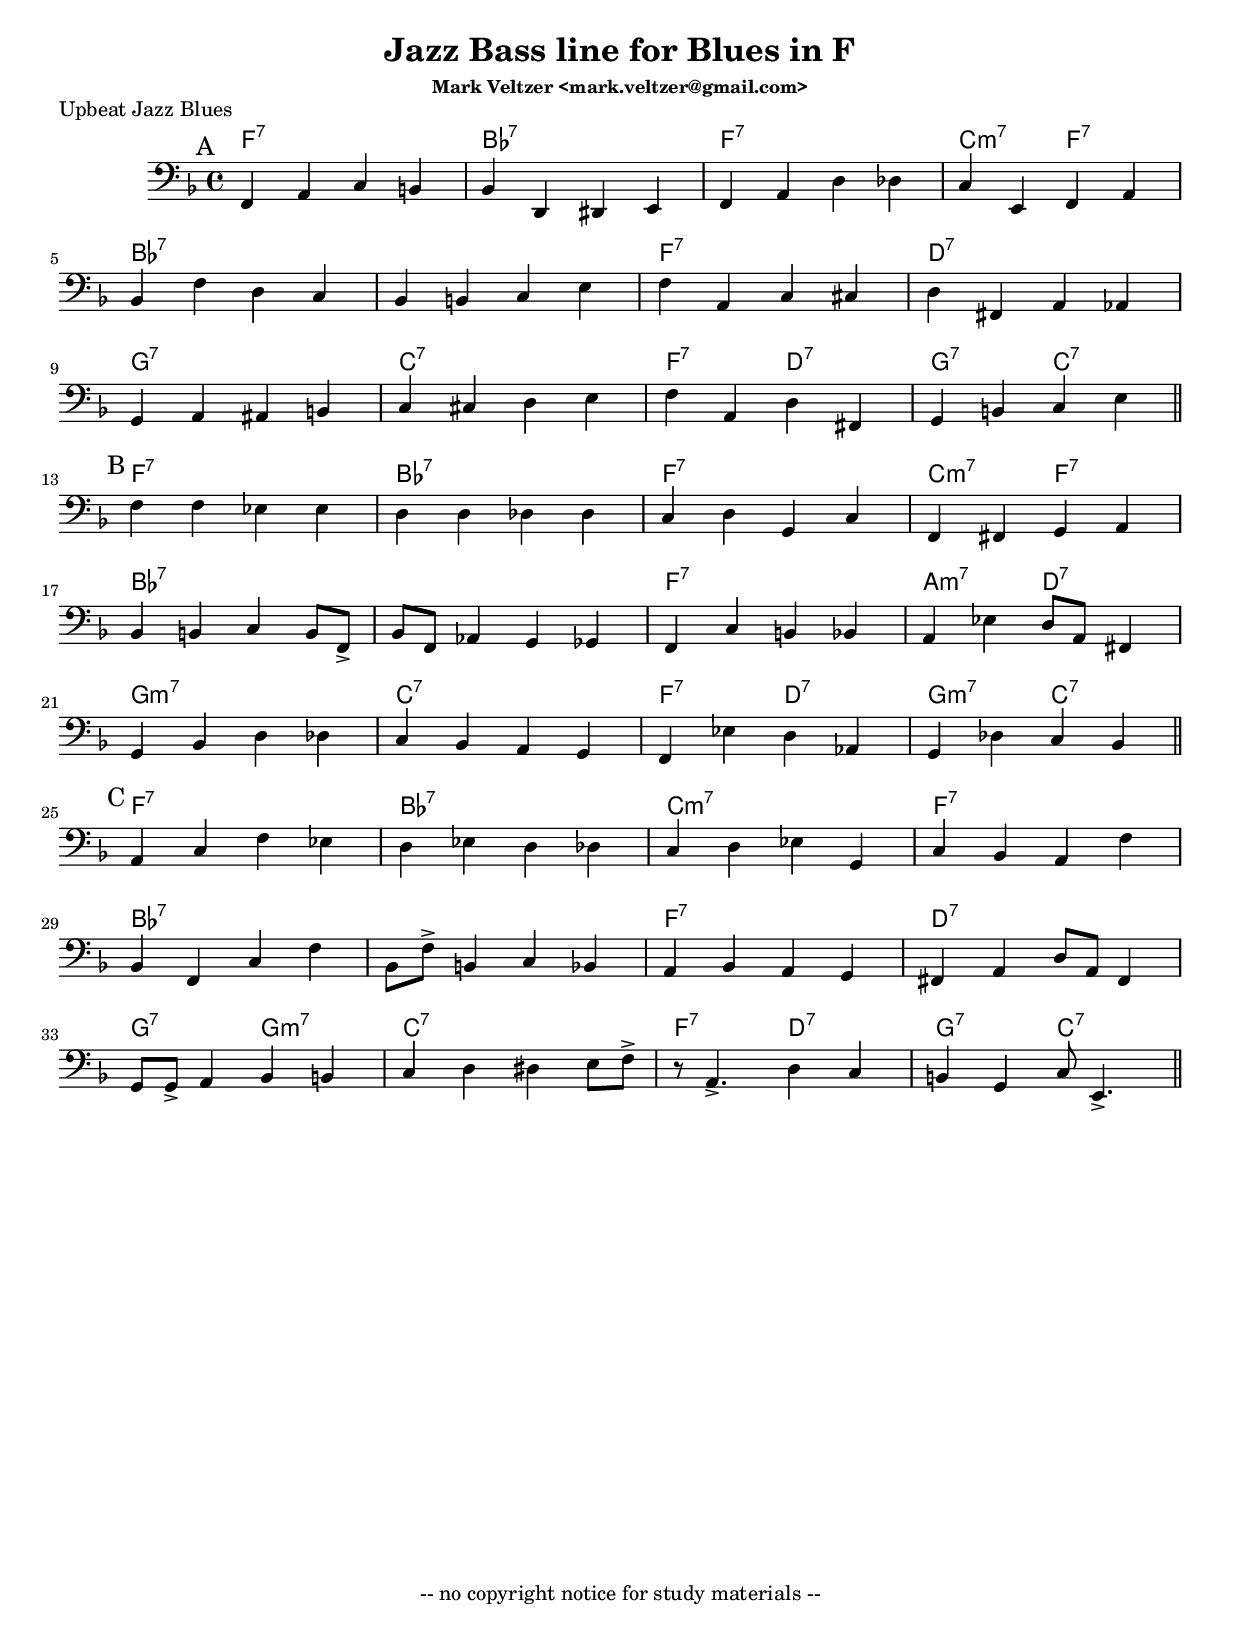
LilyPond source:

\include "src/include/common.lyi"
\header {
	title="Jazz Bass line for Blues in F"
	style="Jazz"
	piece="Upbeat Jazz Blues"

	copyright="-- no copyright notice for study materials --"

	completion="5"

	uuid="84a886b8-a26f-11df-9034-0019d11e5a41"
}

%{
	TODO:
%}

\score {
<<
\chords {
	\set chordChanges = ##t
	\mark "A"
	f1:7 | bes1:7 | f1:7 | c2:min7 f2:7 |
	bes1:7 | bes1:7 | f1:7 | d1:7 |
	g1:7 | c1:7 | f2:7 d2:7 | g2:7 c2:7 \bar "||"
	\mark "B"
	f1:7 | bes1:7 | f1:7 | c2:min7 f2:7 |
	bes1:7 | bes1:7 | f1:7 | a2:min7 d2:7 |
	g1:min7 | c1:7 | f2:7 d2:7 | g2:min7 c2:7 \bar "||"
	\mark "C"
	f1:7 | bes1:7 | c1:min7 | f1:7 |
	bes1:7 | bes1:7 | f1:7 | d1:7 |
	g2:7 g:min7 | c1:7 | f2:7 d2:7 | g2:7 c2:7 \bar "||"
}
\new Voice="melody" {
	\time 4/4
	\key f \major
	\clef bass
	f,4 a, c b, | bes, d, dis, e, | f, a, d des | c e, f, a, | \break
	bes, f d c | bes, b, c e | f a, c cis | d fis, a, aes, | \break
	g, a, ais, b, | c cis d e | f a, d fis, | g, b, c e \bar "||" \break
	f f ees ees | d d des des | c d g, c | f, fis, g, a, | \break
	bes,4 b,4 c4 b,8 f,8-> | bes,8 f,8 aes,4 g, ges, | f, c b, bes, | a, ees d8 a,8 fis,4 | \break
	g, bes, d des | c bes, a, g, | f, ees d aes, | g, des c bes, \bar "||" \break
	a, c f ees | d ees d des | c d ees g, | c bes, a, f | \break
	bes, f, c f | bes,8 f8-> b,4 c bes, | a, bes, a, g, | fis, a, d8 a,8 fis,4 | \break
	g,8 g,8-> a,4 bes, b, | c d dis e8 f8-> | r8 a,4.-> d4 c | b, g, c8 e,4.-> \bar "||" \break
}

>>
	\midi {
		\context {
			\Score
			tempoWholesPerMinute = #(ly:make-moment 130 4)
		}
	}
	\layout {}
}
